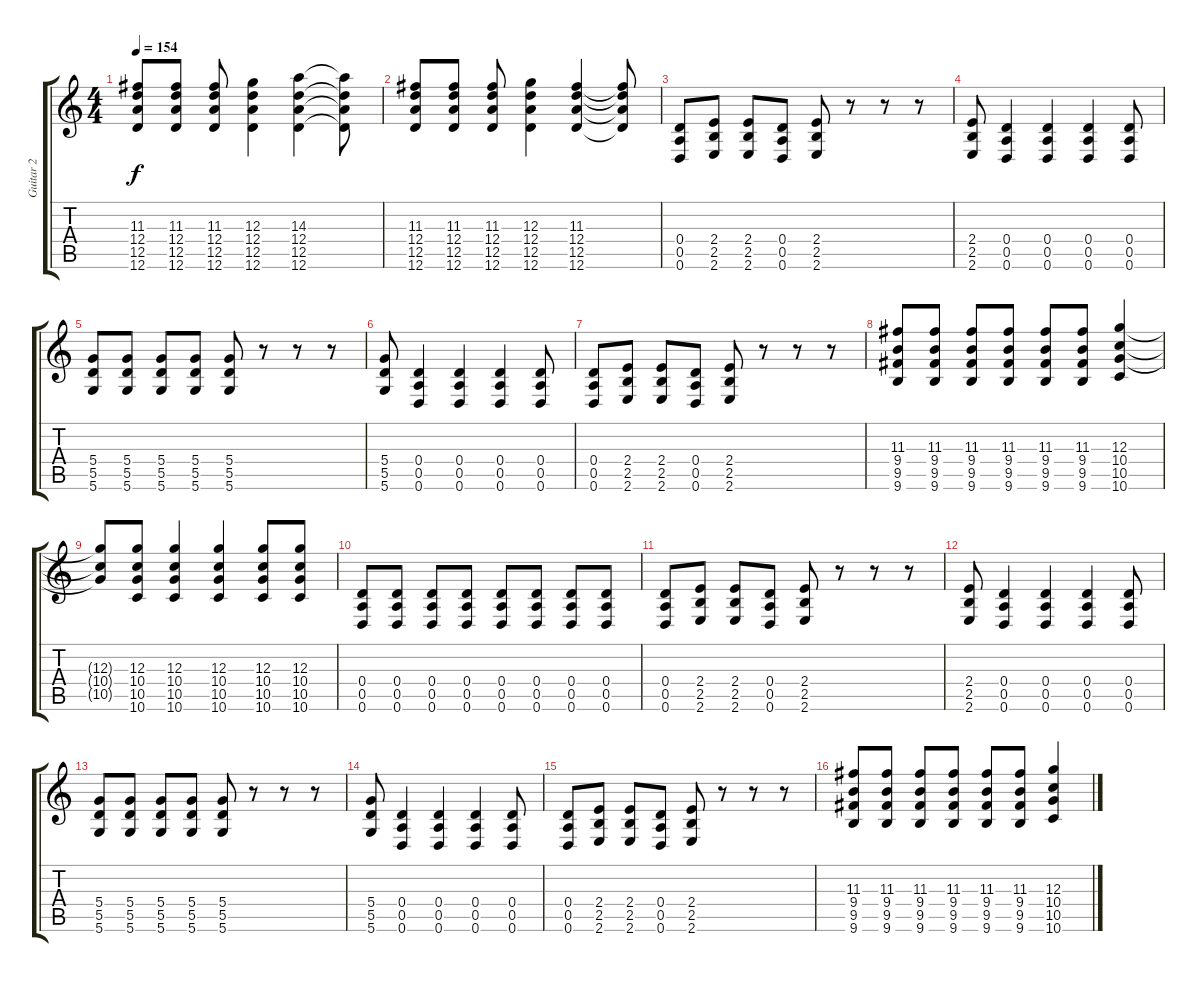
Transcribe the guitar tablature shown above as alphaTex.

\track ("Guitar 2" "Guitar 2") {instrument acousticguitarsteel}
\staff {score tabs}
\tuning (E4 B3 G3 D3 A2 D2) {hide}
\ts (4 4)
\tempo 154
\clef g2
\ks c
(11.3 12.4 12.5 12.6).8{dy f} (11.3 12.4 12.5 12.6).8 (11.3 12.4 12.5 12.6).8 (12.3 12.4 12.5 12.6).4 (14.3 12.4 12.5 12.6).4 (14.3{t} 12.4{t} 12.5{t} 12.6{t}).8 |
(11.3 12.4 12.5 12.6).8 (11.3 12.4 12.5 12.6).8 (11.3 12.4 12.5 12.6).8 (12.3 12.4 12.5 12.6).4 (11.3 12.4 12.5 12.6).4 (11.3{t} 12.4{t} 12.5{t} 12.6{t}).8 |
(0.4 0.5 0.6).8 (2.4 2.5 2.6).8 (2.4 2.5 2.6).8 (0.4 0.5 0.6).8 (2.4 2.5 2.6).8 r.8 r.8 r.8 |
(2.4 2.5 2.6).8 (0.4 0.5 0.6).4 (0.4 0.5 0.6).4 (0.4 0.5 0.6).4 (0.4 0.5 0.6).8 |
(5.4 5.5 5.6).8 (5.4 5.5 5.6).8 (5.4 5.5 5.6).8 (5.4 5.5 5.6).8 (5.4 5.5 5.6).8 r.8 r.8 r.8 |
(5.4 5.5 5.6).8 (0.4 0.5 0.6).4 (0.4 0.5 0.6).4 (0.4 0.5 0.6).4 (0.4 0.5 0.6).8 |
(0.4 0.5 0.6).8 (2.4 2.5 2.6).8 (2.4 2.5 2.6).8 (0.4 0.5 0.6).8 (2.4 2.5 2.6).8 r.8 r.8 r.8 |
(11.3 9.4 9.5 9.6).8 (11.3 9.4 9.5 9.6).8 (11.3 9.4 9.5 9.6).8 (11.3 9.4 9.5 9.6).8 (11.3 9.4 9.5 9.6).8 (11.3 9.4 9.5 9.6).8 (12.3 10.4 10.5 10.6).4 |
(12.3{t} 10.4{t} 10.5{t}).8 (12.3 10.4 10.5 10.6).8 (12.3 10.4 10.5 10.6).4 (12.3 10.4 10.5 10.6).4 (12.3 10.4 10.5 10.6).8 (12.3 10.4 10.5 10.6).8 |
(0.4 0.5 0.6).8 (0.4 0.5 0.6).8 (0.4 0.5 0.6).8 (0.4 0.5 0.6).8 (0.4 0.5 0.6).8 (0.4 0.5 0.6).8 (0.4 0.5 0.6).8 (0.4 0.5 0.6).8 |
(0.4 0.5 0.6).8 (2.4 2.5 2.6).8 (2.4 2.5 2.6).8 (0.4 0.5 0.6).8 (2.4 2.5 2.6).8 r.8 r.8 r.8 |
(2.4 2.5 2.6).8 (0.4 0.5 0.6).4 (0.4 0.5 0.6).4 (0.4 0.5 0.6).4 (0.4 0.5 0.6).8 |
(5.4 5.5 5.6).8 (5.4 5.5 5.6).8 (5.4 5.5 5.6).8 (5.4 5.5 5.6).8 (5.4 5.5 5.6).8 r.8 r.8 r.8 |
(5.4 5.5 5.6).8 (0.4 0.5 0.6).4 (0.4 0.5 0.6).4 (0.4 0.5 0.6).4 (0.4 0.5 0.6).8 |
(0.4 0.5 0.6).8 (2.4 2.5 2.6).8 (2.4 2.5 2.6).8 (0.4 0.5 0.6).8 (2.4 2.5 2.6).8 r.8 r.8 r.8 |
(11.3 9.4 9.5 9.6).8 (11.3 9.4 9.5 9.6).8 (11.3 9.4 9.5 9.6).8 (11.3 9.4 9.5 9.6).8 (11.3 9.4 9.5 9.6).8 (11.3 9.4 9.5 9.6).8 (12.3 10.4 10.5 10.6).4
